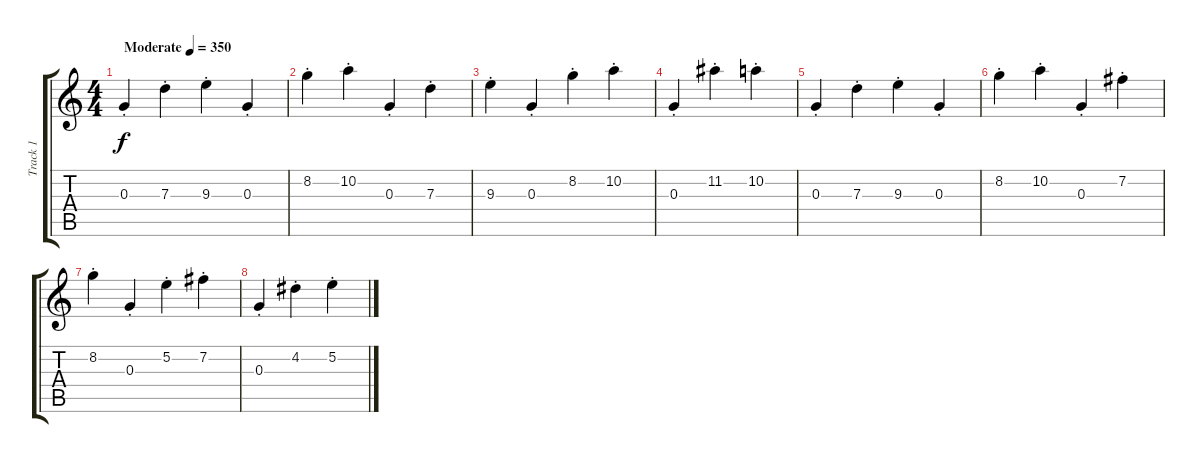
\track ("Track 1" "Track 1") {instrument acousticguitarsteel}
\staff {score tabs}
\tuning (E4 B3 G3 D3 A2 E2) {hide}
\ts (4 4)
\tempo (350 "Moderate")
\clef g2
\ks c
0.3{st}.4{dy f instrument acousticguitarsteel} 7.3{st}.4 9.3{st}.4 0.3{st}.4 |
8.2{st}.4 10.2{st}.4 0.3{st}.4 7.3{st}.4 |
9.3{st}.4 0.3{st}.4 8.2{st}.4 10.2{st}.4 |
0.3{st}.4 11.2{st}.4 10.2{st}.4 |
0.3{st}.4 7.3{st}.4 9.3{st}.4 0.3{st}.4 |
8.2{st}.4 10.2{st}.4 0.3{st}.4 7.2{st}.4 |
8.2{st}.4 0.3{st}.4 5.2{st}.4 7.2{st}.4 |
0.3{st}.4 4.2{st}.4 5.2{st}.4
